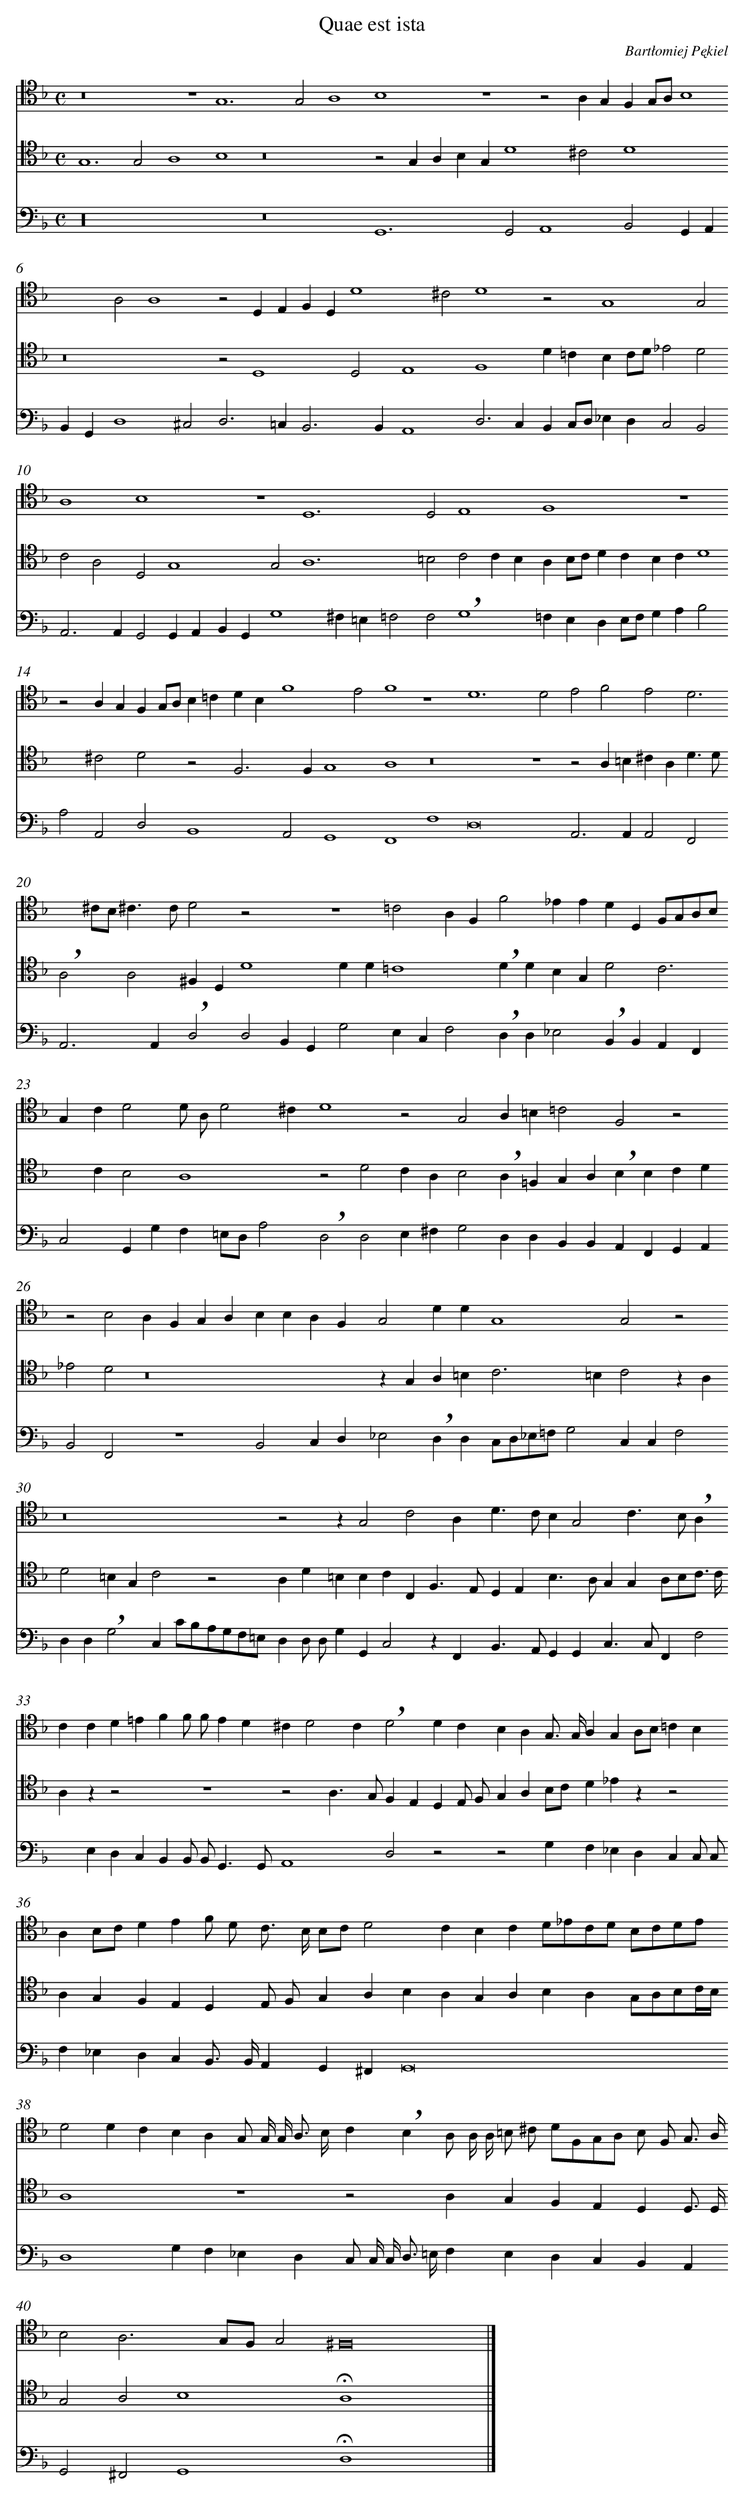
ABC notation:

X:1
T: Quae est ista
C: Bartłomiej Pękiel
L: 1/4
M: C
V: 1 clef=tenor
V: 2 clef=tenor
V: 3 clef=bass
K: F
[V:1] z8 [|]
[V:2] G,6G,2 [|]
[V:3] z16 [|]
[V:1] z4G,6 [|]
[V:2] A,4B,4 [|]
[V:3]  [|]
[V:1] G,2A,4 [|]
[V:2] z8 [|]
[V:3] z8 [|]
[V:1] B,4z4 [|]
[V:2] z2G,A,B,G,D4 [|]
[V:3] G,,6G,,2 [|]
[V:1] z2A,G,F,G,/A,/B,4 [|]
[V:2] ^C2D4 [|]
[V:3] A,,4B,,2G,,A,, [|]
[V:1] A,2A,4 [|]
[V:2] z8 [|]
[V:3] B,,G,,D,4^C,2 [|]
[V:1] z2D,E,F,D,D4 [|]
[V:2] z2D,4D,2 [|]
[V:3] D,2>=C,2B,,3B,, [|]
[V:1] ^C2D4 [|]
[V:2] E,4F,4 [|]
[V:3] A,,4D,3C, [|]
[V:1] z2G,4G,2 [|]
[V:2] D=CB,C/D/_E2D2 [|]
[V:3] B,,C,/D,/_E,D,C,2B,,2 [|]
[V:1] A,4B,4 [|]
[V:2] C2A,2D,2G,4 [|]
[V:3] A,,2>A,,2G,,2G,,A,, [|]
[V:1] z4D,6 [|]
[V:2] G,2A,6 [|]
[V:3] B,,G,,G,4^F,=E, [|]
[V:1] D,2E,4 [|]
[V:2] =B,2C2CB, [|]
[V:3] =F,2F,2!breath!G,4 [|]
[V:1] F,4z4 [|]
[V:2] A,B,/C/DCB,CD4 [|]
[V:3] =F,E,D,E,/F,/G,A,B,2 [|]
[V:1] z2A,G,F,G,/A,/B,=C [|]
[V:2] ^C2D2z2 [|]
[V:3] A,2A,,2D,2B,,4 [|]
[V:1] DB,F4E2 [|]
[V:2] F,2>F,2G,4 [|]
[V:3] A,,2G,,4 [|]
[V:1] F4z4 [|]
[V:2] A,4z8 [|]
[V:3] F,,4F,4 [|]
[V:1] D6D2 [|]
[V:2] z4 [|]
[V:3] D,8 [|]
[V:1] E2F2E2D3 [|]
[V:2] z2A,=B,^CA,D3/D/ [|]
[V:3] A,,2>A,,2A,,2F,,2 [|]
[V:1] ^C/B,<^CC/D2z2 [|]
[V:2] !breath!A,2A,2^F,D,D4 [|]
[V:3] A,,2>A,,2!breath!D,2D,2 [|]
[V:1] z4=C2A,F, [|]
[V:2] DD=C4 [|]
[V:3] B,,G,,G,2E,C,F,2 [|]
[V:1] F2_EEDD,F,/G,/A,/B,/ [|]
[V:2] !breath!DDB,G,D2C3 [|]
[V:3] !breath!D,D,_E,2!breath!B,,B,,A,,F,, [|]
[V:1] G,CD2D/ A,/D2^C [|]
[V:2] CB,2A,4 [|]
[V:3] C,2G,,G,F,=E,/D,/A,2 [|]
[V:1] D4z2G,2 [|]
[V:2] z2D2CA,B,2 [|]
[V:3] !breath!D,2D,2E,^F,G,2 [|]
[V:1] A,=B,=C2F,2z2 [|]
[V:2] !breath!A,=F,G,A,!breath!B,B,CD [|]
[V:3] D,D,B,,B,,A,,F,,G,,A,, [|]
[V:1] z2B,2A,F,G,A, [|]
[V:2] _E2D2z8 [|]
[V:3] B,,2F,,2z4 [|]
[V:1] B,B,A,F,G,2DD [|]
[V:2] zG,A,=B, [|]
[V:3] B,,2C,D,_E,2!breath!D,D, [|]
[V:1] G,4G,2z2 [|]
[V:2] C2>=B,2C2zA, [|]
[V:3] C,/D,/_E,/=F,/G,2C,C,F,2 [|]
[V:1] z8 [|]
[V:2] D2=B,G,C2z2 [|]
[V:3] D,D,!breath!G,2C,C/B,/A,/G,/F,/=E,/ [|]
[V:1] z2zG,2C2A, [|]
[V:2] A,D=B,B,CC,F,3/E,/ [|]
[V:3] D,D,/ D,/G,G,,C,2zF,, [|]
[V:1] D>CB,G,2C>B,!breath!A, [|]
[V:2] D,E,B,>A,G,G,A,/B,/C3// C// [|]
[V:3] B,,>A,,G,,G,,C,>C,F,,F,2 [|]
[V:1] CCD=EFF/ F/ED [|]
[V:2] A,zz2z4 [|]
[V:3] E,D,C,B,,B,,/ B,,<G,,G,,/ [|]
[V:1] ^CD2C!breath!D2DC [|]
[V:2] z2A,>G,F,E,D,E,/ F,/ [|]
[V:3] A,,4D,2z2 [|]
[V:1] B,A,G,/> G,/A,G,A,/B,/=CB, [|]
[V:2] G,A,B,/C/D_Ezz2 [|]
[V:3] z2G,F,_E,D,C,C,/ C,/ [|]
[V:1] A,B,/C/DEF/ D/ C/> B,/ B,/C/D2 [|]
[V:2] A,G,F,E,D,E,/ F,/G,A, [|]
[V:3] F,_E,D,C,B,,/> B,,/A,,G,,^F,, [|]
[V:1] CB,CD/_E/C/D/ B,/C/D/E/ [|]
[V:2] B,A,G,A,B,A,G,/A,/B,/C//B,// [|]
[V:3] G,,8 [|]
[V:1] D2DCB,A,G,/ G,// G,/< A,/ B,// [|]
[V:2] A,4z4 [|]
[V:3] D,4G,F,_E,D, [|]
[V:1] C!breath!B,A,/ A,// A,// =B,/ ^C/ D/F,/G,/A,/ B,/ F,/ G,3// A,// [|]
[V:2] z2A,G,F,E,D,D,3// D,// [|]
[V:3] C,/ C,// C,/< D,/ =E,//F,E,D,C,B,,A,, [|]
[V:1] B,2A,3G,/F,/G,2 [|]
[V:2] G,2A,2B,4 [|]
[V:3] G,,2^F,,2G,,4 [|]
[V:1] ^F,8 |]
[V:2] !fermata!A,4x4 |]
[V:3] !fermata!D,4x4 |]
